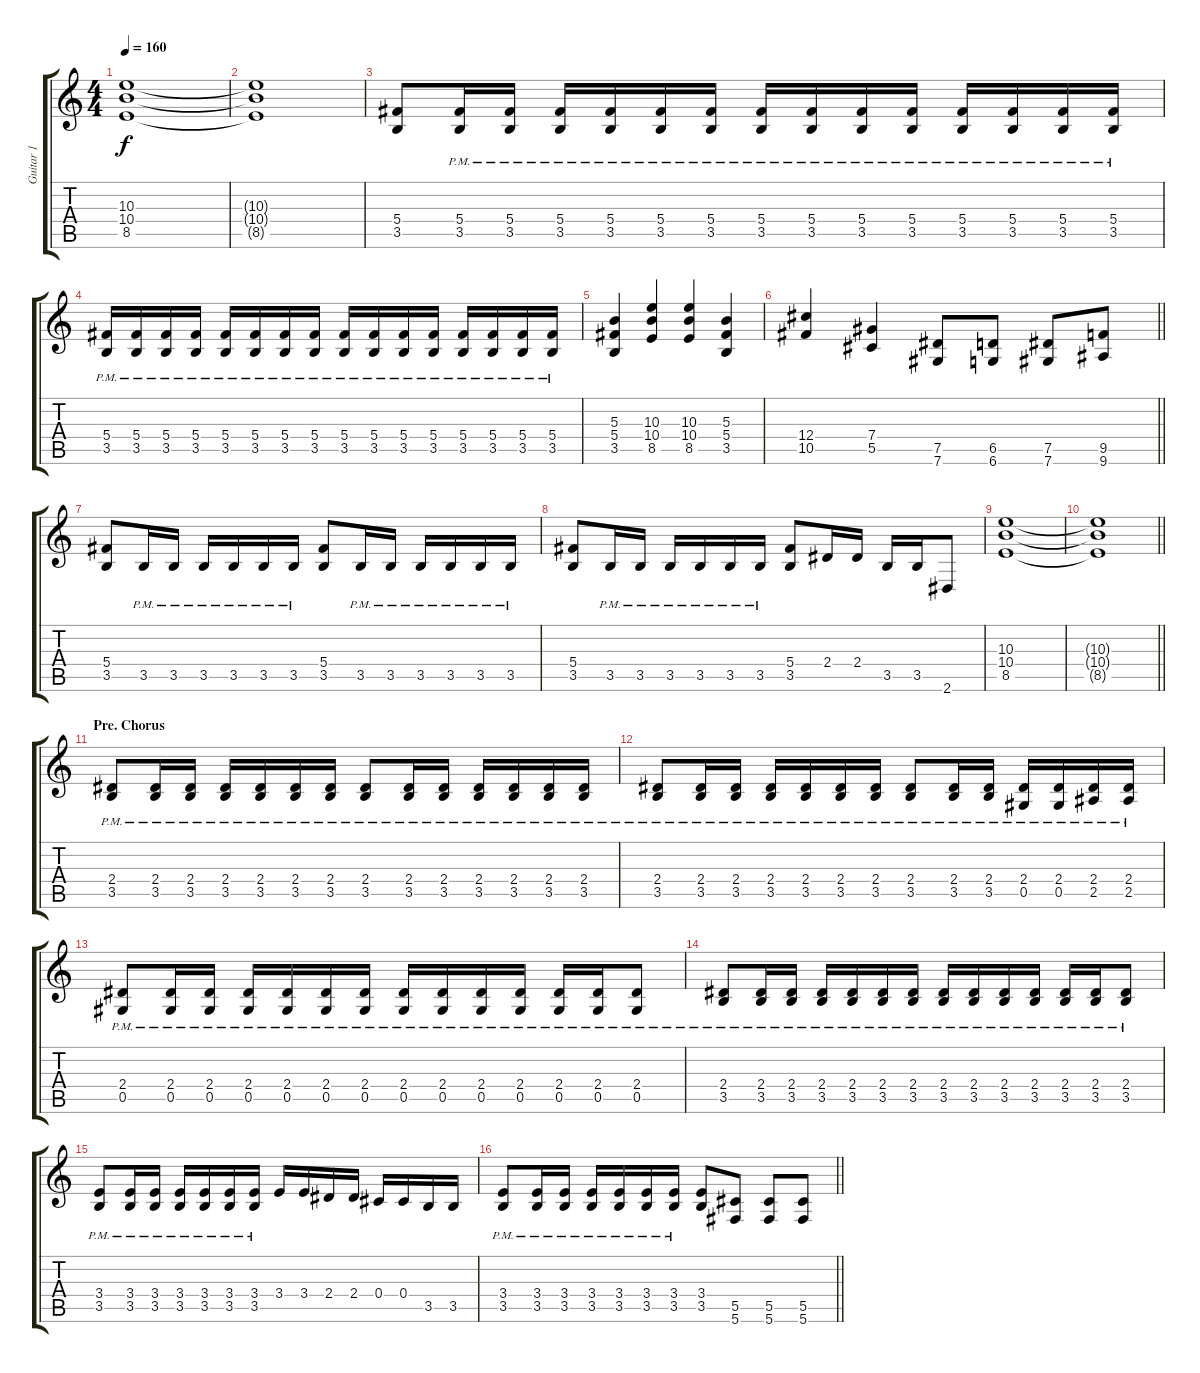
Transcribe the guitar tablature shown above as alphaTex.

\track ("Guitar 1 " "Guitar 1 ") {instrument distortionguitar}
\staff {score tabs}
\tuning (Eb4 Bb3 Gb3 Db3 Ab2 Db2) {hide}
\ts (4 4)
\tempo 160
\clef g2
\ks c
(10.3 10.4 8.5).1{dy f} |
(10.3{t} 10.4{t} 8.5{t}).1 |
(5.4 3.5).8 (5.4{pm} 3.5{pm}).16 (5.4{pm} 3.5{pm}).16 (5.4{pm} 3.5{pm}).16 (5.4{pm} 3.5{pm}).16 (5.4{pm} 3.5{pm}).16 (5.4{pm} 3.5{pm}).16 (5.4{pm} 3.5{pm}).16 (5.4{pm} 3.5{pm}).16 (5.4{pm} 3.5{pm}).16 (5.4{pm} 3.5{pm}).16 (5.4{pm} 3.5{pm}).16 (5.4{pm} 3.5{pm}).16 (5.4{pm} 3.5{pm}).16 (5.4{pm} 3.5{pm}).16 |
(5.4{pm} 3.5{pm}).16 (5.4{pm} 3.5{pm}).16 (5.4{pm} 3.5{pm}).16 (5.4{pm} 3.5{pm}).16 (5.4{pm} 3.5{pm}).16 (5.4{pm} 3.5{pm}).16 (5.4{pm} 3.5{pm}).16 (5.4{pm} 3.5{pm}).16 (5.4{pm} 3.5{pm}).16 (5.4{pm} 3.5{pm}).16 (5.4{pm} 3.5{pm}).16 (5.4{pm} 3.5{pm}).16 (5.4{pm} 3.5{pm}).16 (5.4{pm} 3.5{pm}).16 (5.4{pm} 3.5{pm}).16 (5.4{pm} 3.5{pm}).16 |
(5.3 5.4 3.5).4 (10.3 10.4 8.5).4 (10.3 10.4 8.5).4 (5.3 5.4 3.5).4 |
\barLineRight lightlight
(12.4 10.5).4 (7.4 5.5).4 (7.5 7.6).8 (6.5 6.6).8 (7.5 7.6).8 (9.5 9.6).8 |
(5.4 3.5).8 3.5{pm}.16 3.5{pm}.16 3.5{pm}.16 3.5{pm}.16 3.5{pm}.16 3.5{pm}.16 (5.4 3.5).8 3.5{pm}.16 3.5{pm}.16 3.5{pm}.16 3.5{pm}.16 3.5{pm}.16 3.5{pm}.16 |
(5.4 3.5).8 3.5{pm}.16 3.5{pm}.16 3.5{pm}.16 3.5{pm}.16 3.5{pm}.16 3.5{pm}.16 (5.4 3.5).8 2.4.16 2.4.16 3.5.16 3.5.16 2.6.8 |
(10.3 10.4 8.5).1 |
\barLineRight lightlight
(10.3{t} 10.4{t} 8.5{t}).1 |
\section ("" "Pre. Chorus")
(2.4{pm} 3.5{pm}).8 (2.4{pm} 3.5{pm}).16 (2.4{pm} 3.5{pm}).16 (2.4{pm} 3.5{pm}).16 (2.4{pm} 3.5{pm}).16 (2.4{pm} 3.5{pm}).16 (2.4{pm} 3.5{pm}).16 (2.4{pm} 3.5{pm}).8 (2.4{pm} 3.5{pm}).16 (2.4{pm} 3.5{pm}).16 (2.4{pm} 3.5{pm}).16 (2.4{pm} 3.5{pm}).16 (2.4{pm} 3.5{pm}).16 (2.4{pm} 3.5{pm}).16 |
(2.4{pm} 3.5{pm}).8 (2.4{pm} 3.5{pm}).16 (2.4{pm} 3.5{pm}).16 (2.4{pm} 3.5{pm}).16 (2.4{pm} 3.5{pm}).16 (2.4{pm} 3.5{pm}).16 (2.4{pm} 3.5{pm}).16 (2.4{pm} 3.5{pm}).8 (2.4{pm} 3.5{pm}).16 (2.4{pm} 3.5{pm}).16 (2.4{pm} 0.5{pm}).16 (2.4{pm} 0.5{pm}).16 (2.4{pm} 2.5{pm}).16 (2.4{pm} 2.5{pm}).16 |
(2.4{pm} 0.5{pm}).8 (2.4{pm} 0.5{pm}).16 (2.4{pm} 0.5{pm}).16 (2.4{pm} 0.5{pm}).16 (2.4{pm} 0.5{pm}).16 (2.4{pm} 0.5{pm}).16 (2.4{pm} 0.5{pm}).16 (2.4{pm} 0.5{pm}).16 (2.4{pm} 0.5{pm}).16 (2.4{pm} 0.5{pm}).16 (2.4{pm} 0.5{pm}).16 (2.4{pm} 0.5{pm}).16 (2.4{pm} 0.5{pm}).16 (2.4{pm} 0.5{pm}).8 |
(2.4{pm} 3.5{pm}).8 (2.4{pm} 3.5{pm}).16 (2.4{pm} 3.5{pm}).16 (2.4{pm} 3.5{pm}).16 (2.4{pm} 3.5{pm}).16 (2.4{pm} 3.5{pm}).16 (2.4{pm} 3.5{pm}).16 (2.4{pm} 3.5{pm}).16 (2.4{pm} 3.5{pm}).16 (2.4{pm} 3.5{pm}).16 (2.4{pm} 3.5{pm}).16 (2.4{pm} 3.5{pm}).16 (2.4{pm} 3.5{pm}).16 (2.4{pm} 3.5{pm}).8 |
(3.4{pm} 3.5{pm}).8 (3.4{pm} 3.5{pm}).16 (3.4{pm} 3.5{pm}).16 (3.4{pm} 3.5{pm}).16 (3.4{pm} 3.5{pm}).16 (3.4{pm} 3.5{pm}).16 (3.4{pm} 3.5{pm}).16 3.4.16 3.4.16 2.4.16 2.4.16 0.4.16 0.4.16 3.5.16 3.5.16 |
\barLineRight lightlight
(3.4{pm} 3.5{pm}).8 (3.4{pm} 3.5{pm}).16 (3.4{pm} 3.5{pm}).16 (3.4{pm} 3.5{pm}).16 (3.4{pm} 3.5{pm}).16 (3.4{pm} 3.5{pm}).16 (3.4{pm} 3.5{pm}).16 (3.4 3.5).8 (5.5 5.6).8 (5.5 5.6).8 (5.5 5.6).8
